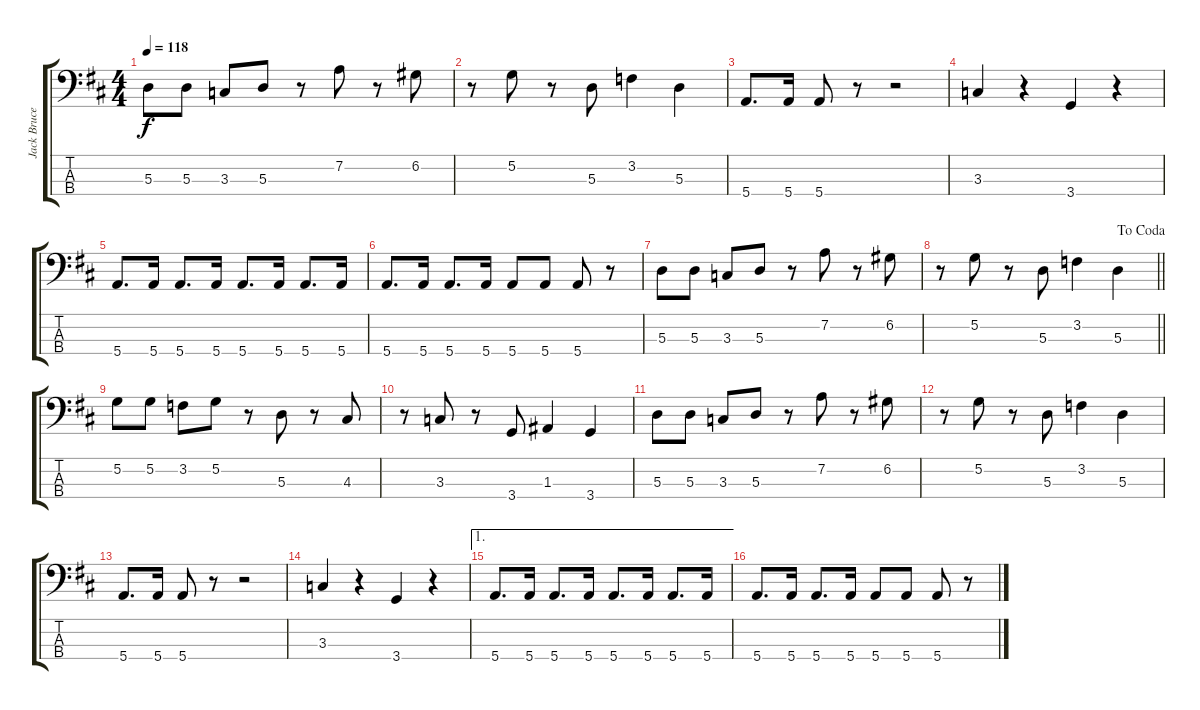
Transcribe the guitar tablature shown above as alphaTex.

\track ("Jack Bruce (Bass)" "Jack Bruce") {instrument electricbassfinger}
\staff {score tabs}
\tuning (G2 D2 A1 E1) {hide}
\ts (4 4)
\tempo 118
\clef f4
\ks d
5.3.8{dy f} 5.3.8 3.3.8 5.3.8 r.8 7.2.8 r.8 6.2.8 |
r.8 5.2.8 r.8 5.3.8 3.2.4 5.3.4 |
5.4.8{d} 5.4.16 5.4.8 r.8 r.2 |
3.3.4 r.4 3.4.4 r.4 |
5.4.8{d} 5.4.16 5.4.8{d} 5.4.16 5.4.8{d} 5.4.16 5.4.8{d} 5.4.16 |
5.4.8{d} 5.4.16 5.4.8{d} 5.4.16 5.4.8 5.4.8 5.4.8 r.8 |
5.3.8 5.3.8 3.3.8 5.3.8 r.8 7.2.8 r.8 6.2.8 |
\jump dacoda
\barLineRight lightlight
r.8 5.2.8 r.8 5.3.8 3.2.4 5.3.4 |
5.2.8 5.2.8 3.2.8 5.2.8 r.8 5.3.8 r.8 4.3.8 |
r.8 3.3.8 r.8 3.4.8 1.3.4 3.4.4 |
5.3.8 5.3.8 3.3.8 5.3.8 r.8 7.2.8 r.8 6.2.8 |
r.8 5.2.8 r.8 5.3.8 3.2.4 5.3.4 |
5.4.8{d} 5.4.16 5.4.8 r.8 r.2 |
3.3.4 r.4 3.4.4 r.4 |
\ae 1
5.4.8{d} 5.4.16 5.4.8{d} 5.4.16 5.4.8{d} 5.4.16 5.4.8{d} 5.4.16 |
5.4.8{d} 5.4.16 5.4.8{d} 5.4.16 5.4.8 5.4.8 5.4.8 r.8
